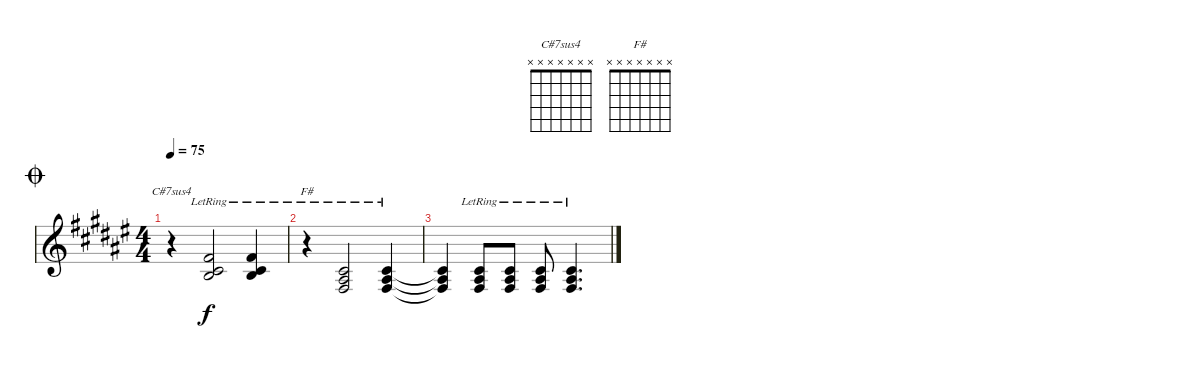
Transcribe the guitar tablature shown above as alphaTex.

\track "" {instrument acousticgrandpiano}
\staff {score}
\tuning (E4 B3 G3 D3 A2 E2 B1) {hide}
\chord ("C#7sus4" x x x x x x x)
\chord ("F#" x x x x x x x)
\ts (4 4)
\jump coda
\tempo 75
\clef g2
\ks f#
r.4{ch "C#7sus4" dy f} (2.1{lr} 2.2{lr} 4.3{lr}).2 (2.1{lr} 2.2{lr} 4.3{lr}).4 |
r.4{ch "F#"} (2.2{lr} 3.3{lr} 4.4{lr}).2 (2.2{lr} 3.3{lr} 4.4{lr}).4 |
(2.2{t} 3.3{t} 4.4{t}).4 (2.2{lr} 3.3{lr} 4.4{lr}).8 (2.2{lr} 3.3{lr} 4.4{lr}).8 (2.2{lr} 3.3{lr} 4.4{lr}).8 (2.2{lr} 3.3{lr} 4.4{lr}).4{d}
